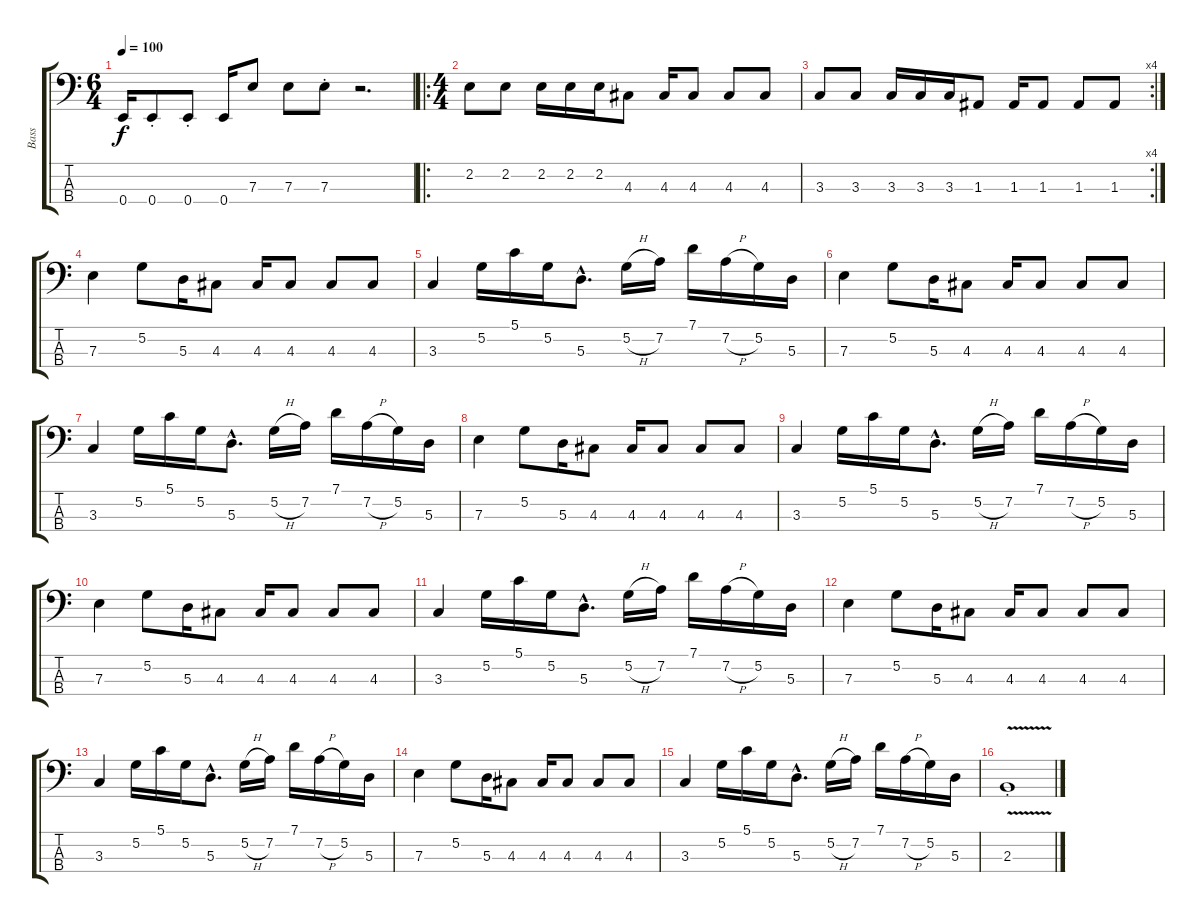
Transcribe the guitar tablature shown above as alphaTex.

\track ("Bass" "Bass") {instrument electricbassfinger}
\staff {score tabs}
\tuning (G2 D2 A1 E1) {hide}
\ts (6 4)
\tempo 100
\clef f4
\ks c
0.4.16{dy f} 0.4{st}.8 0.4{st}.8 0.4.16 7.3.8 7.3.8 7.3{st}.8 r.2{d} |
\ro
\ts (4 4)
2.2.8 2.2.8 2.2.16 2.2.16 2.2.16 4.3.8 4.3.16 4.3.8 4.3.8 4.3.8 |
\rc 4
3.3.8 3.3.8 3.3.16 3.3.16 3.3.16 1.3.8 1.3.16 1.3.8 1.3.8 1.3.8 |
7.3.4 5.2.8 5.3.16 4.3.8 4.3.16 4.3.8 4.3.8 4.3.8 |
3.3.4 5.2.16 5.1.16 5.2.16 5.3{hac}.8{d} 5.2{h}.16 7.2.16 7.1.16 7.2{h}.16 5.2.16 5.3.16 |
7.3.4 5.2.8 5.3.16 4.3.8 4.3.16 4.3.8 4.3.8 4.3.8 |
3.3.4 5.2.16 5.1.16 5.2.16 5.3{hac}.8{d} 5.2{h}.16 7.2.16 7.1.16 7.2{h}.16 5.2.16 5.3.16 |
7.3.4 5.2.8 5.3.16 4.3.8 4.3.16 4.3.8 4.3.8 4.3.8 |
3.3.4 5.2.16 5.1.16 5.2.16 5.3{hac}.8{d} 5.2{h}.16 7.2.16 7.1.16 7.2{h}.16 5.2.16 5.3.16 |
7.3.4 5.2.8 5.3.16 4.3.8 4.3.16 4.3.8 4.3.8 4.3.8 |
3.3.4 5.2.16 5.1.16 5.2.16 5.3{hac}.8{d} 5.2{h}.16 7.2.16 7.1.16 7.2{h}.16 5.2.16 5.3.16 |
7.3.4 5.2.8 5.3.16 4.3.8 4.3.16 4.3.8 4.3.8 4.3.8 |
3.3.4 5.2.16 5.1.16 5.2.16 5.3{hac}.8{d} 5.2{h}.16 7.2.16 7.1.16 7.2{h}.16 5.2.16 5.3.16 |
7.3.4 5.2.8 5.3.16 4.3.8 4.3.16 4.3.8 4.3.8 4.3.8 |
3.3.4 5.2.16 5.1.16 5.2.16 5.3{hac}.8{d} 5.2{h}.16 7.2.16 7.1.16 7.2{h}.16 5.2.16 5.3.16 |
2.3{v st}.1
